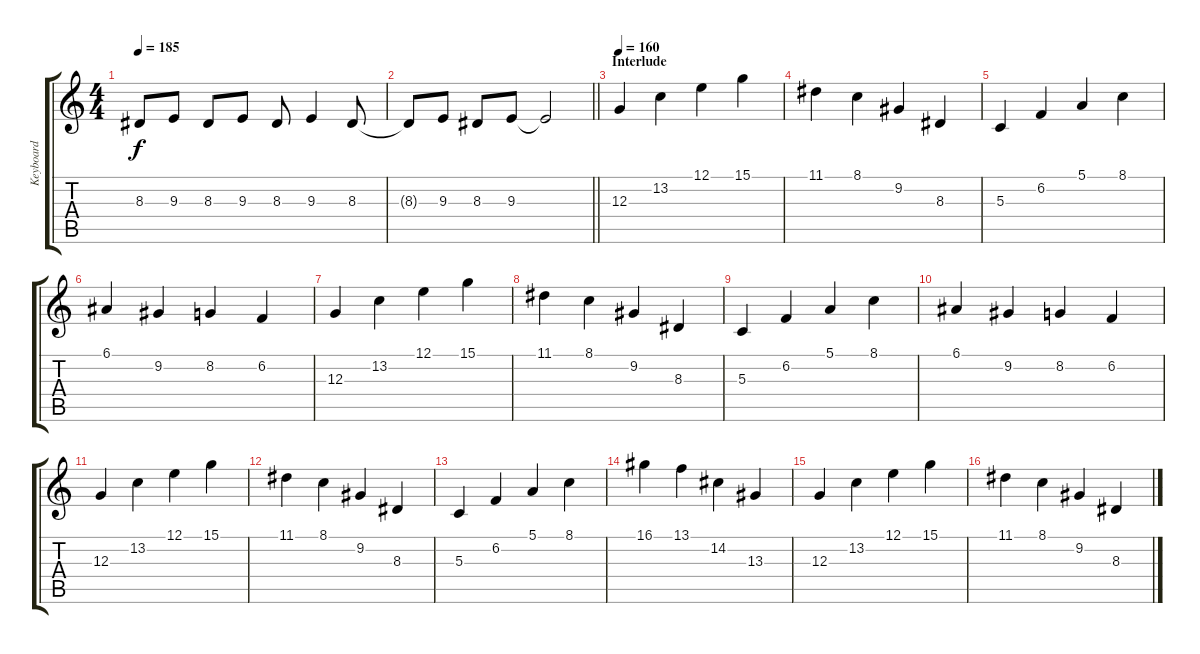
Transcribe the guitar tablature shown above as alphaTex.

\track ("Keyboard" "Keyboard") {instrument lead2sawtooth}
\staff {score tabs}
\tuning (E4 B3 G3 D3 A2 E2) {hide}
\ts (4 4)
\tempo 185
\clef g2
\ks c
8.3.8{dy f} 9.3.8 8.3.8 9.3.8 8.3.8 9.3.4 8.3.8 |
\barLineRight lightlight
8.3{t}.8 9.3.8 8.3.8 9.3.8 9.3{t}.2 |
\section ("" "Interlude")
\tempo 160
12.3.4 13.2.4 12.1.4 15.1.4 |
11.1.4 8.1.4 9.2.4 8.3.4 |
5.3.4 6.2.4 5.1.4 8.1.4 |
6.1.4 9.2.4 8.2.4 6.2.4 |
12.3.4 13.2.4 12.1.4 15.1.4 |
11.1.4 8.1.4 9.2.4 8.3.4 |
5.3.4 6.2.4 5.1.4 8.1.4 |
6.1.4 9.2.4 8.2.4 6.2.4 |
12.3.4 13.2.4 12.1.4 15.1.4 |
11.1.4 8.1.4 9.2.4 8.3.4 |
5.3.4 6.2.4 5.1.4 8.1.4 |
16.1.4 13.1.4 14.2.4 13.3.4 |
12.3.4 13.2.4 12.1.4 15.1.4 |
11.1.4 8.1.4 9.2.4 8.3.4
